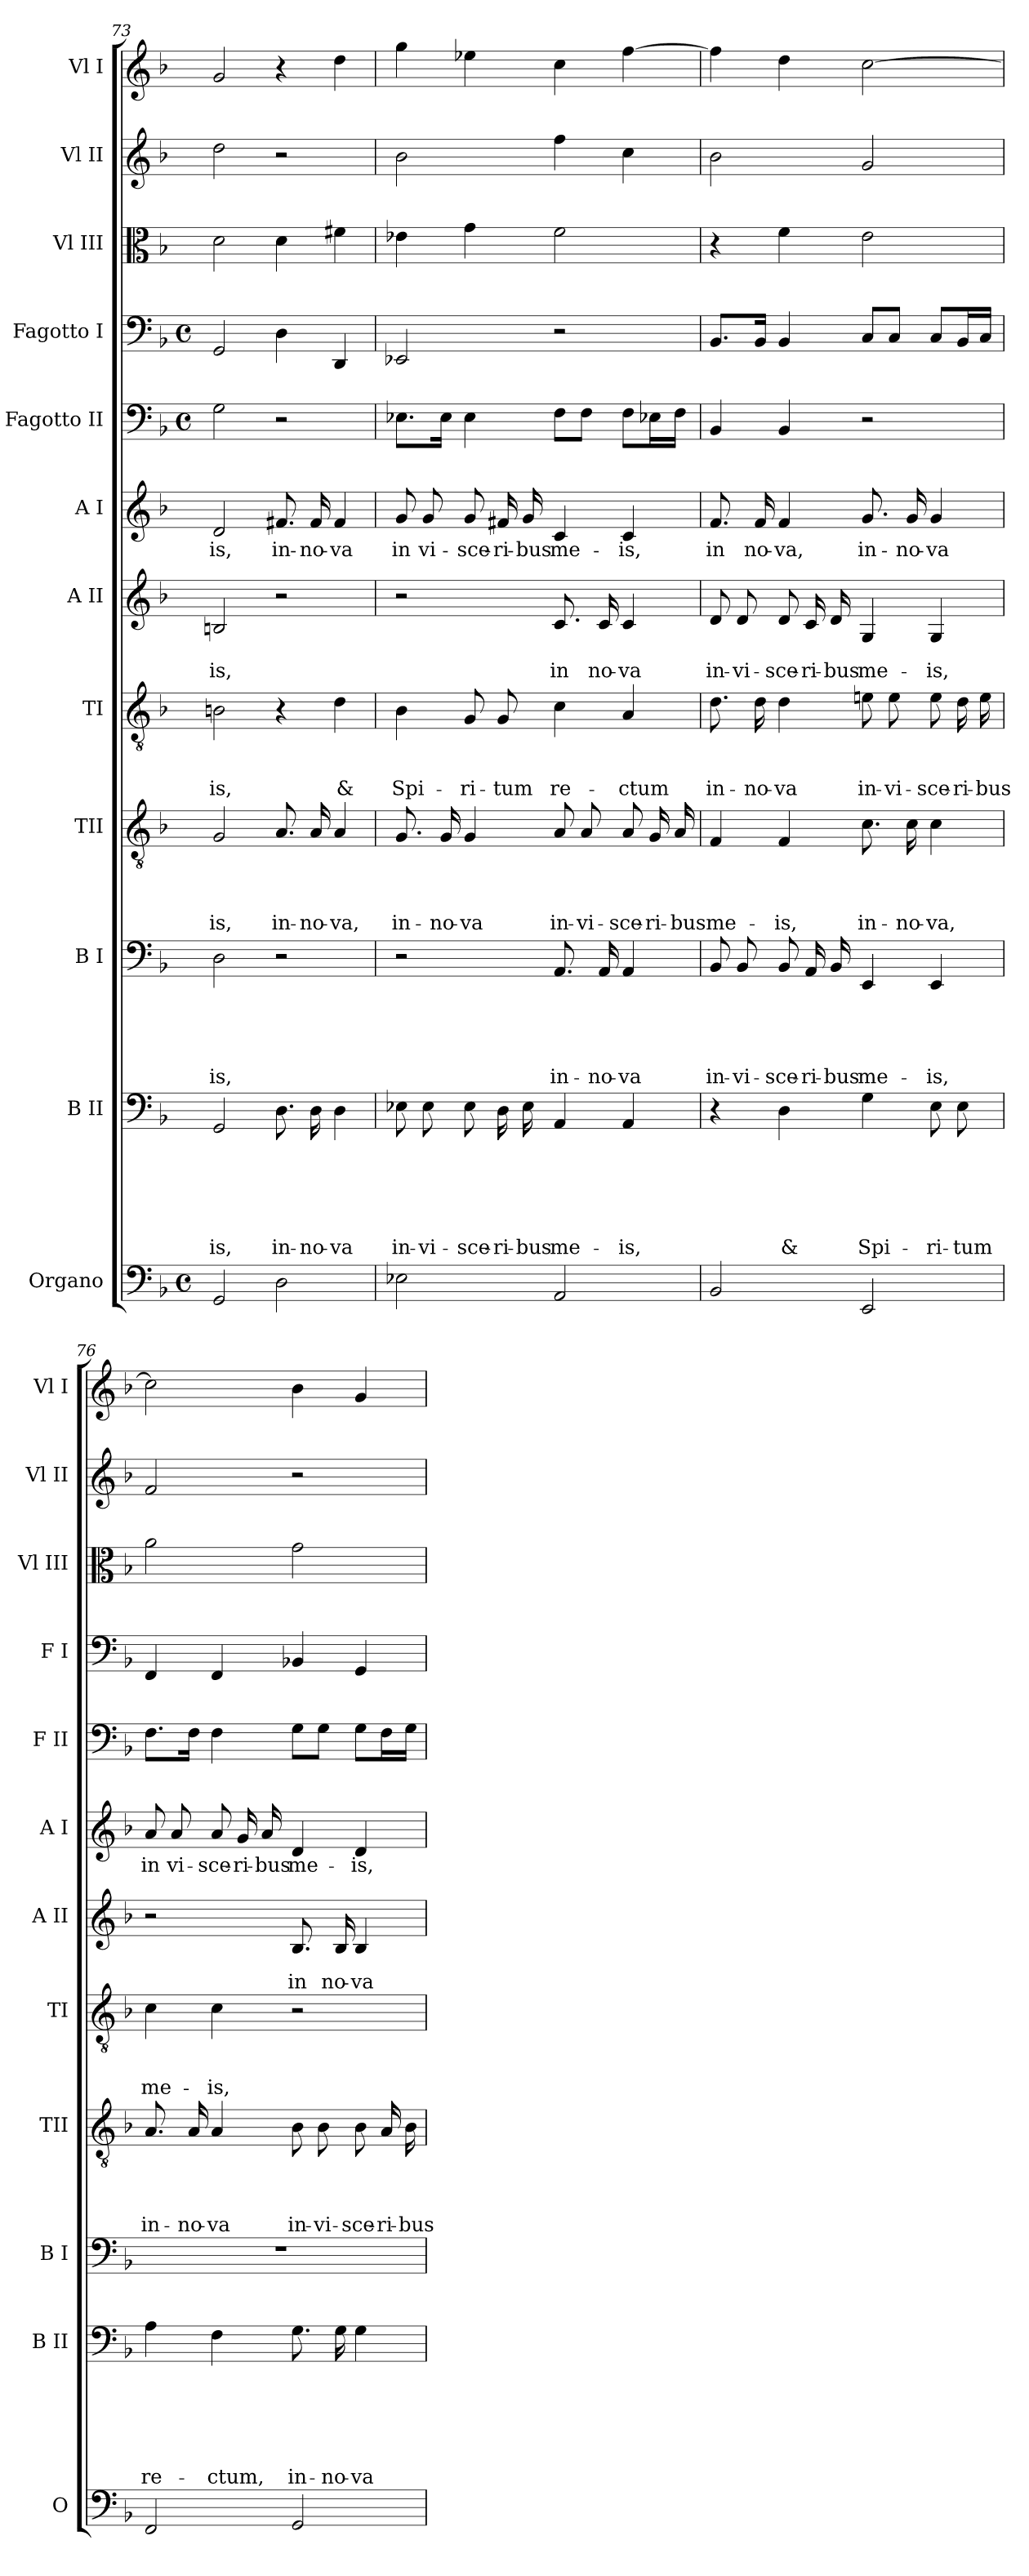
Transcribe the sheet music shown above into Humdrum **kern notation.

**kern	**kern	**text	**text	**text	**text	**text	**text	**kern	**text	**text	**text	**text	**text	**kern	**text	**text	**text	**text	**kern	**text	**text	**text	**kern	**text	**text	**kern	**text	**kern	**kern	**kern	**kern	**kern
*part12	*part11	*part11	*part11	*part11	*part11	*part11	*part11	*part10	*part10	*part10	*part10	*part10	*part10	*part9	*part9	*part9	*part9	*part9	*part8	*part8	*part8	*part8	*part7	*part7	*part7	*part6	*part6	*part5	*part4	*part3	*part2	*part1
*staff12	*staff11	*staff11	*staff11	*staff11	*staff11	*staff11	*staff11	*staff10	*staff10	*staff10	*staff10	*staff10	*staff10	*staff9	*staff9	*staff9	*staff9	*staff9	*staff8	*staff8	*staff8	*staff8	*staff7	*staff7	*staff7	*staff6	*staff6	*staff5	*staff4	*staff3	*staff2	*staff1
*I"Organo	*I"B II	*	*	*	*	*	*	*I"B I	*	*	*	*	*	*I"TII	*	*	*	*	*I"TI	*	*	*	*I"A II	*	*	*I"A I	*	*I"Fagotto II	*I"Fagotto I	*I"Vl III	*I"Vl II	*I"Vl I
*I'O	*I'B II	*	*	*	*	*	*	*I'B I	*	*	*	*	*	*I'TII	*	*	*	*	*I'TI	*	*	*	*I'A II	*	*	*I'A I	*	*I'F II	*I'F I	*I'Vl III	*I'Vl II	*I'Vl I
*clefF4	*clefF4	*	*	*	*	*	*	*clefF4	*	*	*	*	*	*clefGv2	*	*	*	*	*clefGv2	*	*	*	*clefG2	*	*	*clefG2	*	*clefF4	*clefF4	*clefC3	*clefG2	*clefG2
*k[b-]	*k[b-]	*	*	*	*	*	*	*k[b-]	*	*	*	*	*	*k[b-]	*	*	*	*	*k[b-]	*	*	*	*k[b-]	*	*	*k[b-]	*	*k[b-]	*k[b-]	*k[b-]	*k[b-]	*k[b-]
*F:	*F:	*	*	*	*	*	*	*F:	*	*	*	*	*	*F:	*	*	*	*	*F:	*	*	*	*F:	*	*	*F:	*	*F:	*F:	*F:	*F:	*F:
*M4/4	*	*	*	*	*	*	*	*	*	*	*	*	*	*	*	*	*	*	*	*	*	*	*	*	*	*	*	*M4/4	*M4/4	*	*	*
*met(c)	*	*	*	*	*	*	*	*	*	*	*	*	*	*	*	*	*	*	*	*	*	*	*	*	*	*	*	*met(c)	*met(c)	*	*	*
=73	=73	=73	=73	=73	=73	=73	=73	=73	=73	=73	=73	=73	=73	=73	=73	=73	=73	=73	=73	=73	=73	=73	=73	=73	=73	=73	=73	=73	=73	=73	=73	=73
!	!	!	!	!	!	!	!LO:LY:b	!	!	!	!	!	!LO:LY:b	!	!	!	!	!LO:LY:b	!	!	!	!LO:LY:b	!	!	!LO:LY:b	!	!LO:LY:b	!	!	!	!	!
2GG/	2GG/	.	.	.	.	.	-is,	2D\	.	.	.	.	-is,	2G/	.	.	.	-is,	2Bn\	.	.	-is,	2Bn/	.	-is,	2d/	-is,	2G\	2GG/	2d\	2dd\	2g/
!	!	!	!	!	!	!	!LO:LY:b	!	!	!	!	!	!	!	!	!	!	!LO:LY:b	!	!	!	!	!	!	!	!	!LO:LY:b	!	!	!	!	!
2D\	8.D\	.	.	.	.	.	in-	2r	.	.	.	.	.	8.A/	.	.	.	in-	4r	.	.	.	2r	.	.	8.f#X/	in-	2r	4D\	4d\	2r	4r
!	!	!	!	!	!	!	!LO:LY:b	!	!	!	!	!	!	!	!	!	!	!LO:LY:b	!	!	!	!	!	!	!	!	!LO:LY:b	!	!	!	!	!
.	16D\	.	.	.	.	.	-no-	.	.	.	.	.	.	16A/	.	.	.	-no-	.	.	.	.	.	.	.	16f#/	-no-	.	.	.	.	.
!	!	!	!	!	!	!	!LO:LY:b	!	!	!	!	!	!	!	!	!	!	!LO:LY:b	!	!	!	!LO:LY:b	!	!	!	!	!LO:LY:b	!	!	!	!	!
.	4D\	.	.	.	.	.	-va	.	.	.	.	.	.	4A/	.	.	.	-va,	4d\	.	.	&	.	.	.	4f#/	-va	.	4DD/	4f#X\	.	4dd\
=74	=74	=74	=74	=74	=74	=74	=74	=74	=74	=74	=74	=74	=74	=74	=74	=74	=74	=74	=74	=74	=74	=74	=74	=74	=74	=74	=74	=74	=74	=74	=74	=74
!	!	!	!	!	!	!	!LO:LY:b	!	!	!	!	!	!	!	!	!	!	!LO:LY:b	!	!	!	!LO:LY:b	!	!	!	!	!LO:LY:b	!	!	!	!	!
2E-X\	8E-X\	.	.	.	.	.	in-	2r	.	.	.	.	.	8.G/	.	.	.	in-	4B-\	.	.	Spi-	2r	.	.	8g/	in	8.E-X\L	2EE-X/	4e-X\	2b-\	4gg\
!	!	!	!	!	!	!	!LO:LY:b	!	!	!	!	!	!	!	!	!	!	!	!	!	!	!	!	!	!	!	!LO:LY:b	!	!	!	!	!
.	8E-\	.	.	.	.	.	-vi-	.	.	.	.	.	.	.	.	.	.	.	.	.	.	.	.	.	.	8g/	vi-	.	.	.	.	.
!	!	!	!	!	!	!	!	!	!	!	!	!	!	!	!	!	!	!LO:LY:b	!	!	!	!	!	!	!	!	!	!	!	!	!	!
.	.	.	.	.	.	.	.	.	.	.	.	.	.	16G/	.	.	.	-no-	.	.	.	.	.	.	.	.	.	16E-\Jk	.	.	.	.
!	!	!	!	!	!	!	!LO:LY:b	!	!	!	!	!	!	!	!	!	!	!LO:LY:b	!	!	!	!LO:LY:b	!	!	!	!	!LO:LY:b	!	!	!	!	!
.	8E-\	.	.	.	.	.	-sce-	.	.	.	.	.	.	4G/	.	.	.	-va	8G/	.	.	-ri-	.	.	.	8g/	-sce-	4E-\	.	4g\	.	4ee-X\
!	!	!	!	!	!	!	!LO:LY:b	!	!	!	!	!	!	!	!	!	!	!	!	!	!	!LO:LY:b	!	!	!	!	!LO:LY:b	!	!	!	!	!
.	16D\	.	.	.	.	.	-ri-	.	.	.	.	.	.	.	.	.	.	.	8G/	.	.	-tum	.	.	.	16f#X/	-ri-	.	.	.	.	.
!	!	!	!	!	!	!	!LO:LY:b	!	!	!	!	!	!	!	!	!	!	!	!	!	!	!	!	!	!	!	!LO:LY:b	!	!	!	!	!
.	16E-\	.	.	.	.	.	-bus	.	.	.	.	.	.	.	.	.	.	.	.	.	.	.	.	.	.	16g/	-bus	.	.	.	.	.
!	!	!	!	!	!	!	!LO:LY:b	!	!	!	!	!	!LO:LY:b	!	!	!	!	!LO:LY:b	!	!	!	!LO:LY:b	!	!	!LO:LY:b	!	!LO:LY:b	!	!	!	!	!
2AA</	4AA/	.	.	.	.	.	me-	8.AA/	.	.	.	.	in-	8A/	.	.	.	in-	4c\	.	.	re-	8.c/	.	in	4c/	me-	8F\L	2r	2f\	4ff\	4cc\
!	!	!	!	!	!	!	!	!	!	!	!	!	!	!	!	!	!	!LO:LY:b:rj	!	!	!	!	!	!	!	!	!	!	!	!	!	!
.	.	.	.	.	.	.	.	.	.	.	.	.	.	8A/	.	.	.	-vi-	.	.	.	.	.	.	.	.	.	8F\J	.	.	.	.
!	!	!	!	!	!	!	!	!	!	!	!	!	!LO:LY:b	!	!	!	!	!	!	!	!	!	!	!	!LO:LY:b	!	!	!	!	!	!	!
.	.	.	.	.	.	.	.	16AA/	.	.	.	.	-no-	.	.	.	.	.	.	.	.	.	16c/	.	no-	.	.	.	.	.	.	.
!	!	!	!	!	!	!	!LO:LY:b	!	!	!	!	!	!LO:LY:b	!	!	!	!	!LO:LY:b	!	!	!	!LO:LY:b	!	!	!LO:LY:b	!	!LO:LY:b	!	!	!	!	!
.	4AA/	.	.	.	.	.	-is,	4AA/	.	.	.	.	-va	8A/	.	.	.	-sce-	4A/	.	.	-ctum	4c/	.	-va	4c/	-is,	8F\L	.	.	4cc\	[>4ff\
!	!	!	!	!	!	!	!	!	!	!	!	!	!	!	!	!	!	!LO:LY:b	!	!	!	!	!	!	!	!	!	!	!	!	!	!
.	.	.	.	.	.	.	.	.	.	.	.	.	.	16G/	.	.	.	-ri-	.	.	.	.	.	.	.	.	.	16E-X\L	.	.	.	.
!	!	!	!	!	!	!	!	!	!	!	!	!	!	!	!	!	!	!LO:LY:b:rj	!	!	!	!	!	!	!	!	!	!	!	!	!	!
.	.	.	.	.	.	.	.	.	.	.	.	.	.	16A/	.	.	.	-bus	.	.	.	.	.	.	.	.	.	16F\JJ	.	.	.	.
!!LO:PB:g=z
=75	=75	=75	=75	=75	=75	=75	=75	=75	=75	=75	=75	=75	=75	=75	=75	=75	=75	=75	=75	=75	=75	=75	=75	=75	=75	=75	=75	=75	=75	=75	=75	=75
!	!	!	!	!	!	!	!	!	!	!	!	!	!LO:LY:b	!	!	!	!	!LO:LY:b	!	!	!	!LO:LY:b	!	!	!LO:LY:b	!	!LO:LY:b	!	!	!	!	!
2BB-/	4r	.	.	.	.	.	.	8BB-/	.	.	.	.	in-	4F/	.	.	.	me-	8.d\	.	.	in-	8d/	.	in-	8.f/	in	4BB-/	8.BB-/L	4r	2b-\	4ff\]
!	!	!	!	!	!	!	!	!	!	!	!	!	!LO:LY:b	!	!	!	!	!	!	!	!	!	!	!	!LO:LY:b	!	!	!	!	!	!	!
.	.	.	.	.	.	.	.	8BB-/	.	.	.	.	-vi-	.	.	.	.	.	.	.	.	.	8d/	.	-vi-	.	.	.	.	.	.	.
!	!	!	!	!	!	!	!	!	!	!	!	!	!	!	!	!	!	!	!	!	!	!LO:LY:b	!	!	!	!	!LO:LY:b	!	!	!	!	!
.	.	.	.	.	.	.	.	.	.	.	.	.	.	.	.	.	.	.	16d\	.	.	-no-	.	.	.	16f/	no-	.	16BB-/Jk	.	.	.
!	!	!	!	!	!	!	!LO:LY:b	!	!	!	!	!	!LO:LY:b	!	!	!	!	!LO:LY:b	!	!	!	!LO:LY:b:rj	!	!	!LO:LY:b	!	!LO:LY:b:rj	!	!	!	!	!
.	4D\	.	.	.	.	.	&	8BB-/	.	.	.	.	-sce-	4F/	.	.	.	-is,	4d\	.	.	-va	8d/	.	-sce-	4f/	-va,	4BB-/	4BB-/	4f\	.	4dd\
!	!	!	!	!	!	!	!	!	!	!	!	!	!LO:LY:b	!	!	!	!	!	!	!	!	!	!	!	!LO:LY:b	!	!	!	!	!	!	!
.	.	.	.	.	.	.	.	16AA/	.	.	.	.	-ri-	.	.	.	.	.	.	.	.	.	16c/	.	-ri-	.	.	.	.	.	.	.
!	!	!	!	!	!	!	!	!	!	!	!	!	!LO:LY:b	!	!	!	!	!	!	!	!	!	!	!	!LO:LY:b	!	!	!	!	!	!	!
.	.	.	.	.	.	.	.	16BB-/	.	.	.	.	-bus	.	.	.	.	.	.	.	.	.	16d/	.	-bus	.	.	.	.	.	.	.
!	!	!	!	!	!	!	!LO:LY:b	!	!	!	!	!	!LO:LY:b	!	!	!	!	!LO:LY:b	!	!	!	!LO:LY:b	!	!	!LO:LY:b	!	!LO:LY:b	!	!	!	!	!
2EE</	4G\	.	.	.	.	.	Spi-	4EE/	.	.	.	.	me-	8.c\	.	.	.	in-	8en\	.	.	in-	4G/	.	me-	8.g/	in-	2r	8C/L	2e\	2g/	[>2cc\
!	!	!	!	!	!	!	!	!	!	!	!	!	!	!	!	!	!	!	!	!	!	!LO:LY:b	!	!	!	!	!	!	!	!	!	!
.	.	.	.	.	.	.	.	.	.	.	.	.	.	.	.	.	.	.	8e\	.	.	-vi-	.	.	.	.	.	.	8C/J	.	.	.
!	!	!	!	!	!	!	!	!	!	!	!	!	!	!	!	!	!	!LO:LY:b	!	!	!	!	!	!	!	!	!LO:LY:b	!	!	!	!	!
.	.	.	.	.	.	.	.	.	.	.	.	.	.	16c\	.	.	.	-no-	.	.	.	.	.	.	.	16g/	-no-	.	.	.	.	.
!	!	!	!	!	!	!	!LO:LY:b	!	!	!	!	!	!LO:LY:b	!	!	!	!	!LO:LY:b:rj	!	!	!	!LO:LY:b	!	!	!LO:LY:b	!	!LO:LY:b:rj	!	!	!	!	!
.	8E\	.	.	.	.	.	-ri-	4EE/	.	.	.	.	-is,	4c\	.	.	.	-va,	8e\	.	.	-sce-	4G/	.	-is,	4g/	-va	.	8C/L	.	.	.
!	!	!	!	!	!	!	!LO:LY:b	!	!	!	!	!	!	!	!	!	!	!	!	!	!	!LO:LY:b	!	!	!	!	!	!	!	!	!	!
.	8E\	.	.	.	.	.	-tum	.	.	.	.	.	.	.	.	.	.	.	16d\	.	.	-ri-	.	.	.	.	.	.	16BB-/L	.	.	.
!	!	!	!	!	!	!	!	!	!	!	!	!	!	!	!	!	!	!	!	!	!	!LO:LY:b:rj	!	!	!	!	!	!	!	!	!	!
.	.	.	.	.	.	.	.	.	.	.	.	.	.	.	.	.	.	.	16e\	.	.	-bus	.	.	.	.	.	.	16C/JJ	.	.	.
=76	=76	=76	=76	=76	=76	=76	=76	=76	=76	=76	=76	=76	=76	=76	=76	=76	=76	=76	=76	=76	=76	=76	=76	=76	=76	=76	=76	=76	=76	=76	=76	=76
!	!	!	!	!	!	!	!LO:LY:b	!	!	!	!	!	!	!	!	!	!	!LO:LY:b	!	!	!	!LO:LY:b	!	!	!	!	!LO:LY:b	!	!	!	!	!
2FF/	4A\	.	.	.	.	.	re-	1r	.	.	.	.	.	8.A/	.	.	.	in-	4c\	.	.	me-	2r	.	.	8a/	in	8.F\L	4FF/	2a\	2f/	2cc\]
!	!	!	!	!	!	!	!	!	!	!	!	!	!	!	!	!	!	!	!	!	!	!	!	!	!	!	!LO:LY:b	!	!	!	!	!
.	.	.	.	.	.	.	.	.	.	.	.	.	.	.	.	.	.	.	.	.	.	.	.	.	.	8a/	vi-	.	.	.	.	.
!	!	!	!	!	!	!	!	!	!	!	!	!	!	!	!	!	!	!LO:LY:b	!	!	!	!	!	!	!	!	!	!	!	!	!	!
.	.	.	.	.	.	.	.	.	.	.	.	.	.	16A/	.	.	.	-no-	.	.	.	.	.	.	.	.	.	16F\Jk	.	.	.	.
!	!	!	!	!	!	!	!LO:LY:b	!	!	!	!	!	!	!	!	!	!	!LO:LY:b	!	!	!	!LO:LY:b	!	!	!	!	!LO:LY:b	!	!	!	!	!
.	4F\	.	.	.	.	.	-ctum,	.	.	.	.	.	.	4A/	.	.	.	-va	4c\	.	.	-is,	.	.	.	8a/	-sce-	4F\	4FF/	.	.	.
!	!	!	!	!	!	!	!	!	!	!	!	!	!	!	!	!	!	!	!	!	!	!	!	!	!	!	!LO:LY:b	!	!	!	!	!
.	.	.	.	.	.	.	.	.	.	.	.	.	.	.	.	.	.	.	.	.	.	.	.	.	.	16g/	-ri-	.	.	.	.	.
!	!	!	!	!	!	!	!	!	!	!	!	!	!	!	!	!	!	!	!	!	!	!	!	!	!	!	!LO:LY:b:rj	!	!	!	!	!
.	.	.	.	.	.	.	.	.	.	.	.	.	.	.	.	.	.	.	.	.	.	.	.	.	.	16a/	-bus	.	.	.	.	.
!	!	!	!	!	!	!	!LO:LY:b	!	!	!	!	!	!	!	!	!	!	!LO:LY:b	!	!	!	!	!	!	!LO:LY:b	!	!LO:LY:b	!	!	!	!	!
2GG/	8.G\	.	.	.	.	.	in-	.	.	.	.	.	.	8B-\	.	.	.	in-	2r	.	.	.	8.B-/	.	in	4d/	me-	8G\L	4BB-X/	2g\	2r	4b-\
!	!	!	!	!	!	!	!	!	!	!	!	!	!	!	!	!	!	!LO:LY:b	!	!	!	!	!	!	!	!	!	!	!	!	!	!
.	.	.	.	.	.	.	.	.	.	.	.	.	.	8B-\	.	.	.	-vi-	.	.	.	.	.	.	.	.	.	8G\J	.	.	.	.
!	!	!	!	!	!	!	!LO:LY:b	!	!	!	!	!	!	!	!	!	!	!	!	!	!	!	!	!	!LO:LY:b	!	!	!	!	!	!	!
.	16G\	.	.	.	.	.	-no-	.	.	.	.	.	.	.	.	.	.	.	.	.	.	.	16B-/	.	no-	.	.	.	.	.	.	.
!	!	!	!	!	!	!	!LO:LY:b:rj	!	!	!	!	!	!	!	!	!	!	!LO:LY:b	!	!	!	!	!	!	!LO:LY:b	!	!LO:LY:b	!	!	!	!	!
.	4G\	.	.	.	.	.	-va	.	.	.	.	.	.	8B-\	.	.	.	-sce-	.	.	.	.	4B-/	.	-va	4d/	-is,	8G\L	4GG/	.	.	4g/
!	!	!	!	!	!	!	!	!	!	!	!	!	!	!	!	!	!	!LO:LY:b	!	!	!	!	!	!	!	!	!	!	!	!	!	!
.	.	.	.	.	.	.	.	.	.	.	.	.	.	16A/	.	.	.	-ri-	.	.	.	.	.	.	.	.	.	16F\L	.	.	.	.
!	!	!	!	!	!	!	!	!	!	!	!	!	!	!	!	!	!	!LO:LY:b:rj	!	!	!	!	!	!	!	!	!	!	!	!	!	!
.	.	.	.	.	.	.	.	.	.	.	.	.	.	16B-\	.	.	.	-bus	.	.	.	.	.	.	.	.	.	16G\JJ	.	.	.	.
=	=	=	=	=	=	=	=	=	=	=	=	=	=	=	=	=	=	=	=	=	=	=	=	=	=	=	=	=	=	=	=	=
*-	*-	*-	*-	*-	*-	*-	*-	*-	*-	*-	*-	*-	*-	*-	*-	*-	*-	*-	*-	*-	*-	*-	*-	*-	*-	*-	*-	*-	*-	*-	*-	*-
